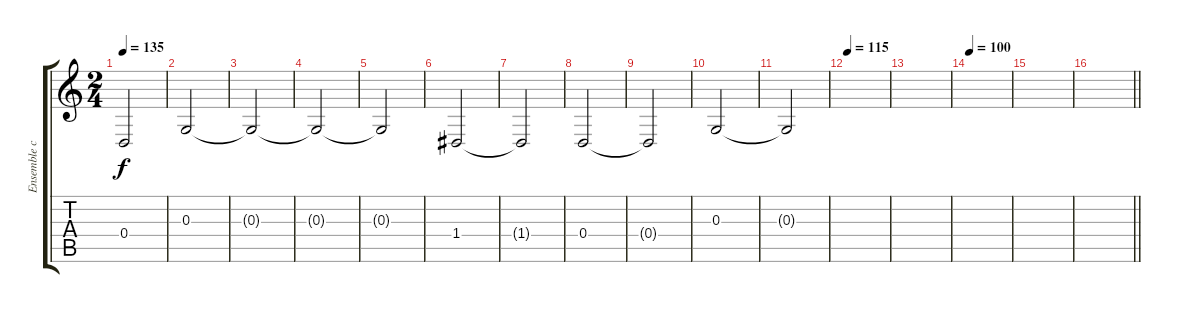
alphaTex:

\track ("Ensemble cordes 1" "Ensemble c") {instrument stringensemble1}
\staff {score tabs}
\tuning (E4 B3 G3 D3 A2 E2) {hide}
\ts (2 4)
\tempo 135
\clef g2
\ks c
0.4{t}.2{dy f} |
0.3.2 |
0.3{t}.2 |
0.3{t}.2 |
0.3{t}.2 |
1.4.2 |
1.4{t}.2 |
0.4.2 |
0.4{t}.2 |
0.3.2 |
0.3{t}.2 |
\tempo 115
|
|
\tempo 100
|
|
\barLineRight lightlight
